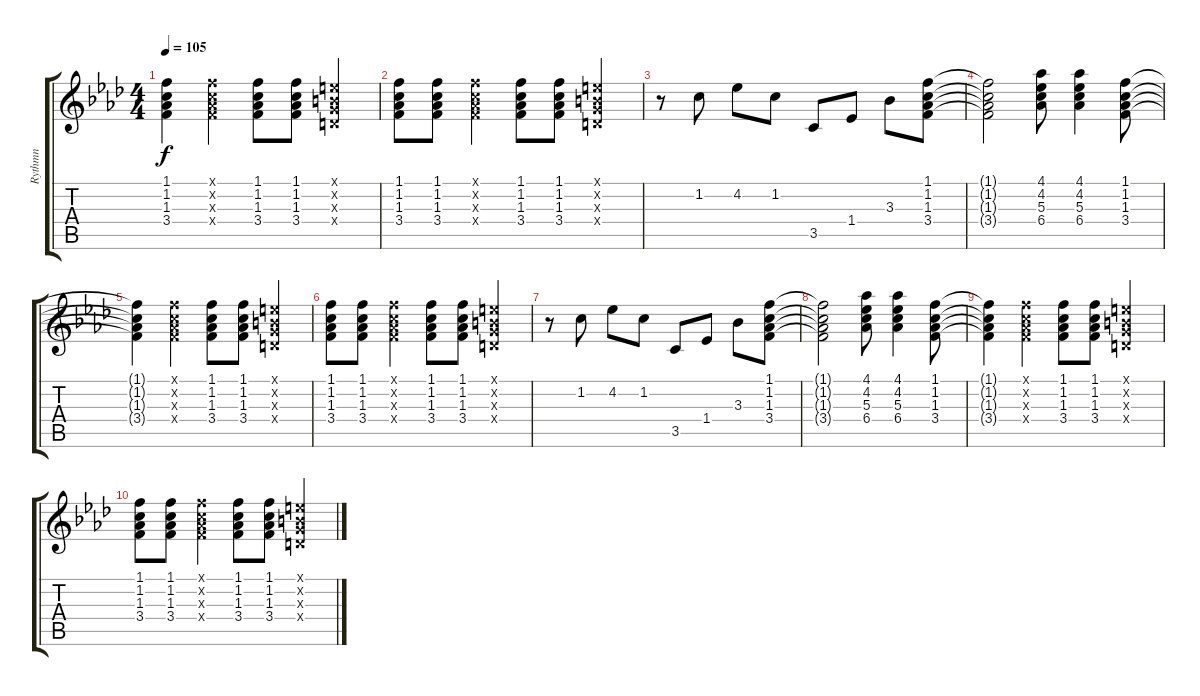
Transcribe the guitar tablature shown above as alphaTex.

\track ("Rythmn" "Rythmn") {instrument electricguitarjazz}
\staff {score tabs}
\tuning (E4 B3 G3 D3 A2 E2) {hide}
\ts (4 4)
\tempo 105
\clef g2
\ks ab
(1.1{t} 1.2{t} 1.3{t} 3.4{t}).4{dy f} (1.1{x} 1.2{x} 1.3{x} 3.4{x}).4 (1.1 1.2 1.3 3.4).8 (1.1 1.2 1.3 3.4).8 (0.1{x} 0.2{x} 0.3{x} 0.4{x}).4 |
(1.1 1.2 1.3 3.4).8 (1.1 1.2 1.3 3.4).8 (1.1{x} 1.2{x} 1.3{x} 3.4{x}).4 (1.1 1.2 1.3 3.4).8 (1.1 1.2 1.3 3.4).8 (0.1{x} 0.2{x} 0.3{x} 0.4{x}).4 |
r.8 1.2.8 4.2.8 1.2.8 3.5.8 1.4.8 3.3.8 (1.1 1.2 1.3 3.4).8 |
(1.1{t} 1.2{t} 1.3{t} 3.4{t}).2 (4.1 4.2 5.3 6.4).8 (4.1 4.2 5.3 6.4).4 (1.1 1.2 1.3 3.4).8 |
(1.1{t} 1.2{t} 1.3{t} 3.4{t}).4 (1.1{x} 1.2{x} 1.3{x} 3.4{x}).4 (1.1 1.2 1.3 3.4).8 (1.1 1.2 1.3 3.4).8 (0.1{x} 0.2{x} 0.3{x} 0.4{x}).4 |
(1.1 1.2 1.3 3.4).8 (1.1 1.2 1.3 3.4).8 (1.1{x} 1.2{x} 1.3{x} 3.4{x}).4 (1.1 1.2 1.3 3.4).8 (1.1 1.2 1.3 3.4).8 (0.1{x} 0.2{x} 0.3{x} 0.4{x}).4 |
r.8 1.2.8 4.2.8 1.2.8 3.5.8 1.4.8 3.3.8 (1.1 1.2 1.3 3.4).8 |
(1.1{t} 1.2{t} 1.3{t} 3.4{t}).2 (4.1 4.2 5.3 6.4).8 (4.1 4.2 5.3 6.4).4 (1.1 1.2 1.3 3.4).8 |
(1.1{t} 1.2{t} 1.3{t} 3.4{t}).4 (1.1{x} 1.2{x} 1.3{x} 3.4{x}).4 (1.1 1.2 1.3 3.4).8 (1.1 1.2 1.3 3.4).8 (0.1{x} 0.2{x} 0.3{x} 0.4{x}).4 |
(1.1 1.2 1.3 3.4).8 (1.1 1.2 1.3 3.4).8 (1.1{x} 1.2{x} 1.3{x} 3.4{x}).4 (1.1 1.2 1.3 3.4).8 (1.1 1.2 1.3 3.4).8 (0.1{x} 0.2{x} 0.3{x} 0.4{x}).4
